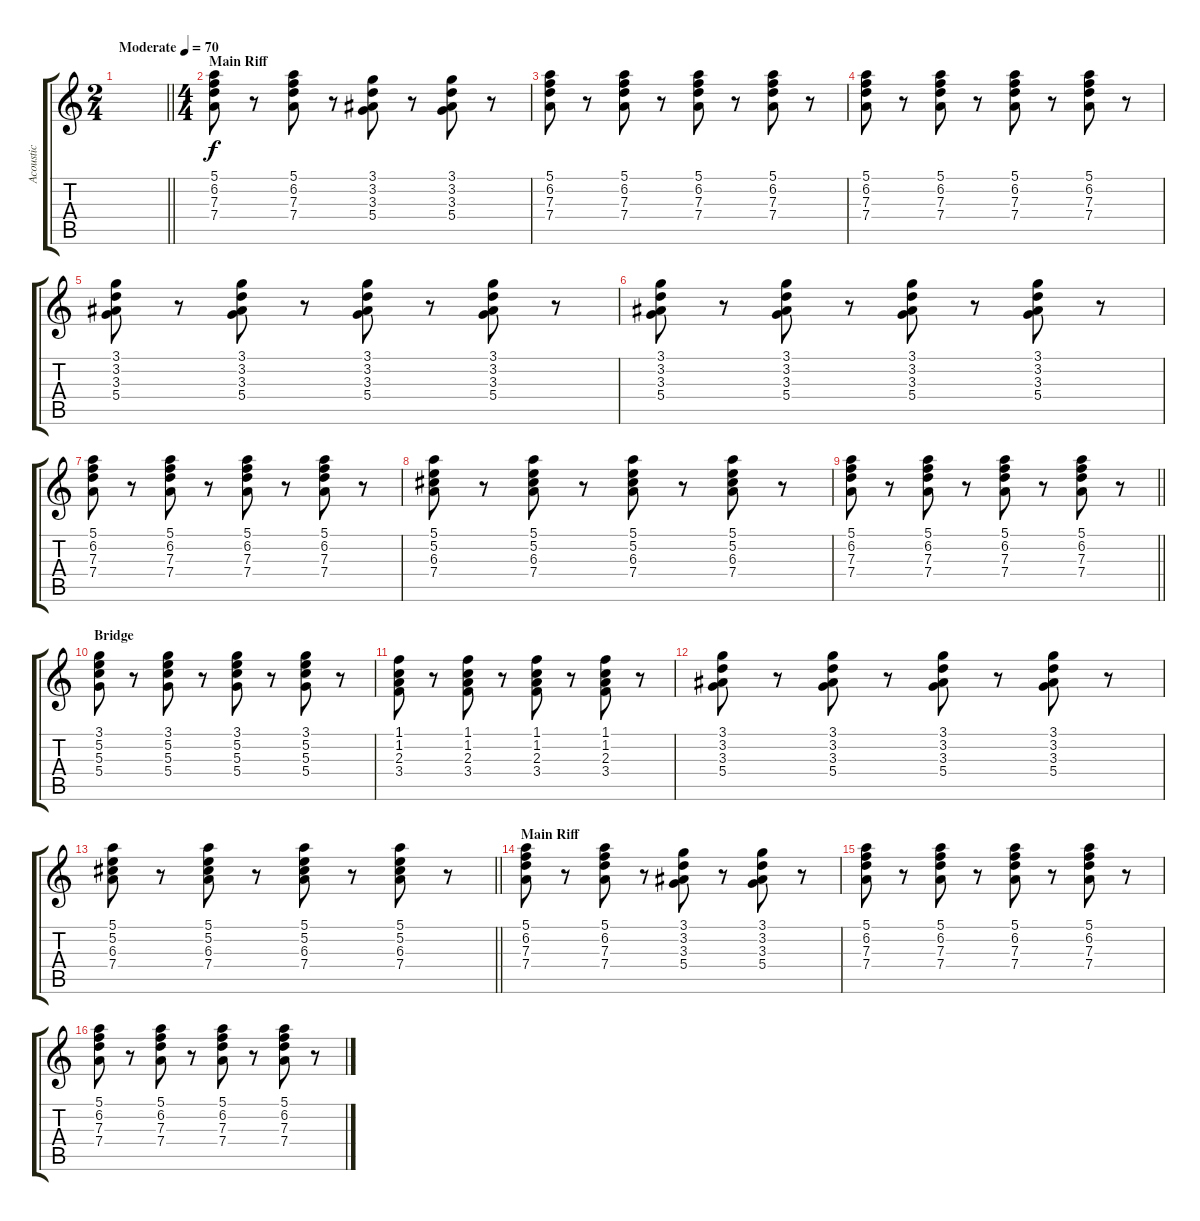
\track ("Acoustic" "Acoustic") {instrument acousticguitarsteel}
\staff {score tabs}
\tuning (E4 B3 G3 D3 A2 E2) {hide}
\ts (2 4)
\tempo (70 "Moderate")
\clef g2
\barLineRight lightlight
\ks c
|
\ts (4 4)
\section ("" "Main Riff")
(5.1 6.2 7.3 7.4).8 r.8 (5.1 6.2 7.3 7.4).8 r.8 (3.1 3.2 3.3 5.4).8 r.8 (3.1 3.2 3.3 5.4).8 r.8 |
(5.1 6.2 7.3 7.4).8 r.8 (5.1 6.2 7.3 7.4).8 r.8 (5.1 6.2 7.3 7.4).8 r.8 (5.1 6.2 7.3 7.4).8 r.8 |
(5.1 6.2 7.3 7.4).8 r.8 (5.1 6.2 7.3 7.4).8 r.8 (5.1 6.2 7.3 7.4).8 r.8 (5.1 6.2 7.3 7.4).8 r.8 |
(3.1 3.2 3.3 5.4).8 r.8 (3.1 3.2 3.3 5.4).8 r.8 (3.1 3.2 3.3 5.4).8 r.8 (3.1 3.2 3.3 5.4).8 r.8 |
(3.1 3.2 3.3 5.4).8 r.8 (3.1 3.2 3.3 5.4).8 r.8 (3.1 3.2 3.3 5.4).8 r.8 (3.1 3.2 3.3 5.4).8 r.8 |
(5.1 6.2 7.3 7.4).8 r.8 (5.1 6.2 7.3 7.4).8 r.8 (5.1 6.2 7.3 7.4).8 r.8 (5.1 6.2 7.3 7.4).8 r.8 |
(5.1 5.2 6.3 7.4).8 r.8 (5.1 5.2 6.3 7.4).8 r.8 (5.1 5.2 6.3 7.4).8 r.8 (5.1 5.2 6.3 7.4).8 r.8 |
\barLineRight lightlight
(5.1 6.2 7.3 7.4).8 r.8 (5.1 6.2 7.3 7.4).8 r.8 (5.1 6.2 7.3 7.4).8 r.8 (5.1 6.2 7.3 7.4).8 r.8 |
\section ("" "Bridge")
(3.1 5.2 5.3 5.4).8 r.8 (3.1 5.2 5.3 5.4).8 r.8 (3.1 5.2 5.3 5.4).8 r.8 (3.1 5.2 5.3 5.4).8 r.8 |
(1.1 1.2 2.3 3.4).8 r.8 (1.1 1.2 2.3 3.4).8 r.8 (1.1 1.2 2.3 3.4).8 r.8 (1.1 1.2 2.3 3.4).8 r.8 |
(3.1 3.2 3.3 5.4).8 r.8 (3.1 3.2 3.3 5.4).8 r.8 (3.1 3.2 3.3 5.4).8 r.8 (3.1 3.2 3.3 5.4).8 r.8 |
\barLineRight lightlight
(5.1 5.2 6.3 7.4).8 r.8 (5.1 5.2 6.3 7.4).8 r.8 (5.1 5.2 6.3 7.4).8 r.8 (5.1 5.2 6.3 7.4).8 r.8 |
\section ("" "Main Riff")
(5.1 6.2 7.3 7.4).8 r.8 (5.1 6.2 7.3 7.4).8 r.8 (3.1 3.2 3.3 5.4).8 r.8 (3.1 3.2 3.3 5.4).8 r.8 |
(5.1 6.2 7.3 7.4).8 r.8 (5.1 6.2 7.3 7.4).8 r.8 (5.1 6.2 7.3 7.4).8 r.8 (5.1 6.2 7.3 7.4).8 r.8 |
(5.1 6.2 7.3 7.4).8 r.8 (5.1 6.2 7.3 7.4).8 r.8 (5.1 6.2 7.3 7.4).8 r.8 (5.1 6.2 7.3 7.4).8 r.8
